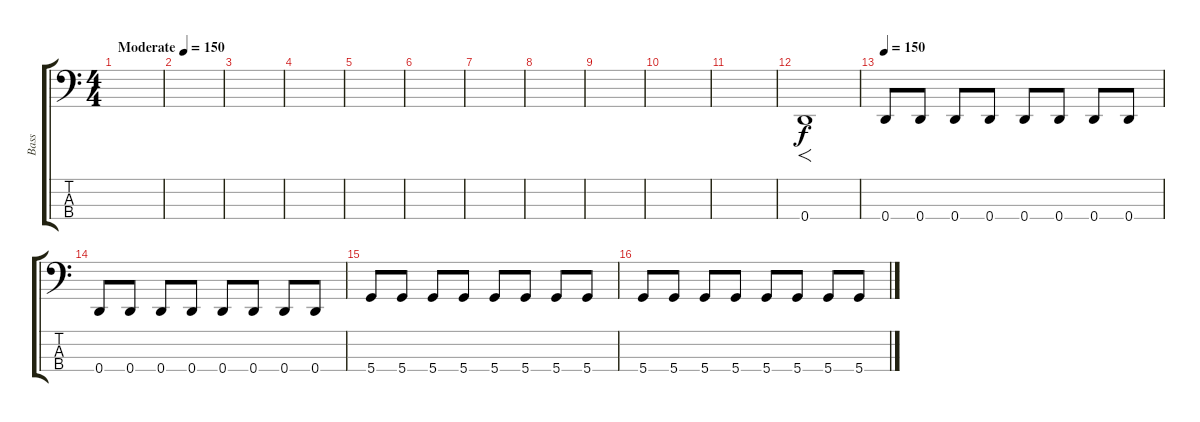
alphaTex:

\track ("Bass" "Bass") {instrument electricbasspick}
\staff {score tabs}
\tuning (G2 D2 A1 D1) {hide}
\ts (4 4)
\tempo (150 "Moderate")
\clef f4
\ks c
|
|
|
|
|
|
|
|
|
|
|
0.4.1{f} |
\tempo 150
0.4.8 0.4.8 0.4.8 0.4.8 0.4.8 0.4.8 0.4.8 0.4.8 |
0.4.8 0.4.8 0.4.8 0.4.8 0.4.8 0.4.8 0.4.8 0.4.8 |
5.4.8 5.4.8 5.4.8 5.4.8 5.4.8 5.4.8 5.4.8 5.4.8 |
5.4.8 5.4.8 5.4.8 5.4.8 5.4.8 5.4.8 5.4.8 5.4.8
